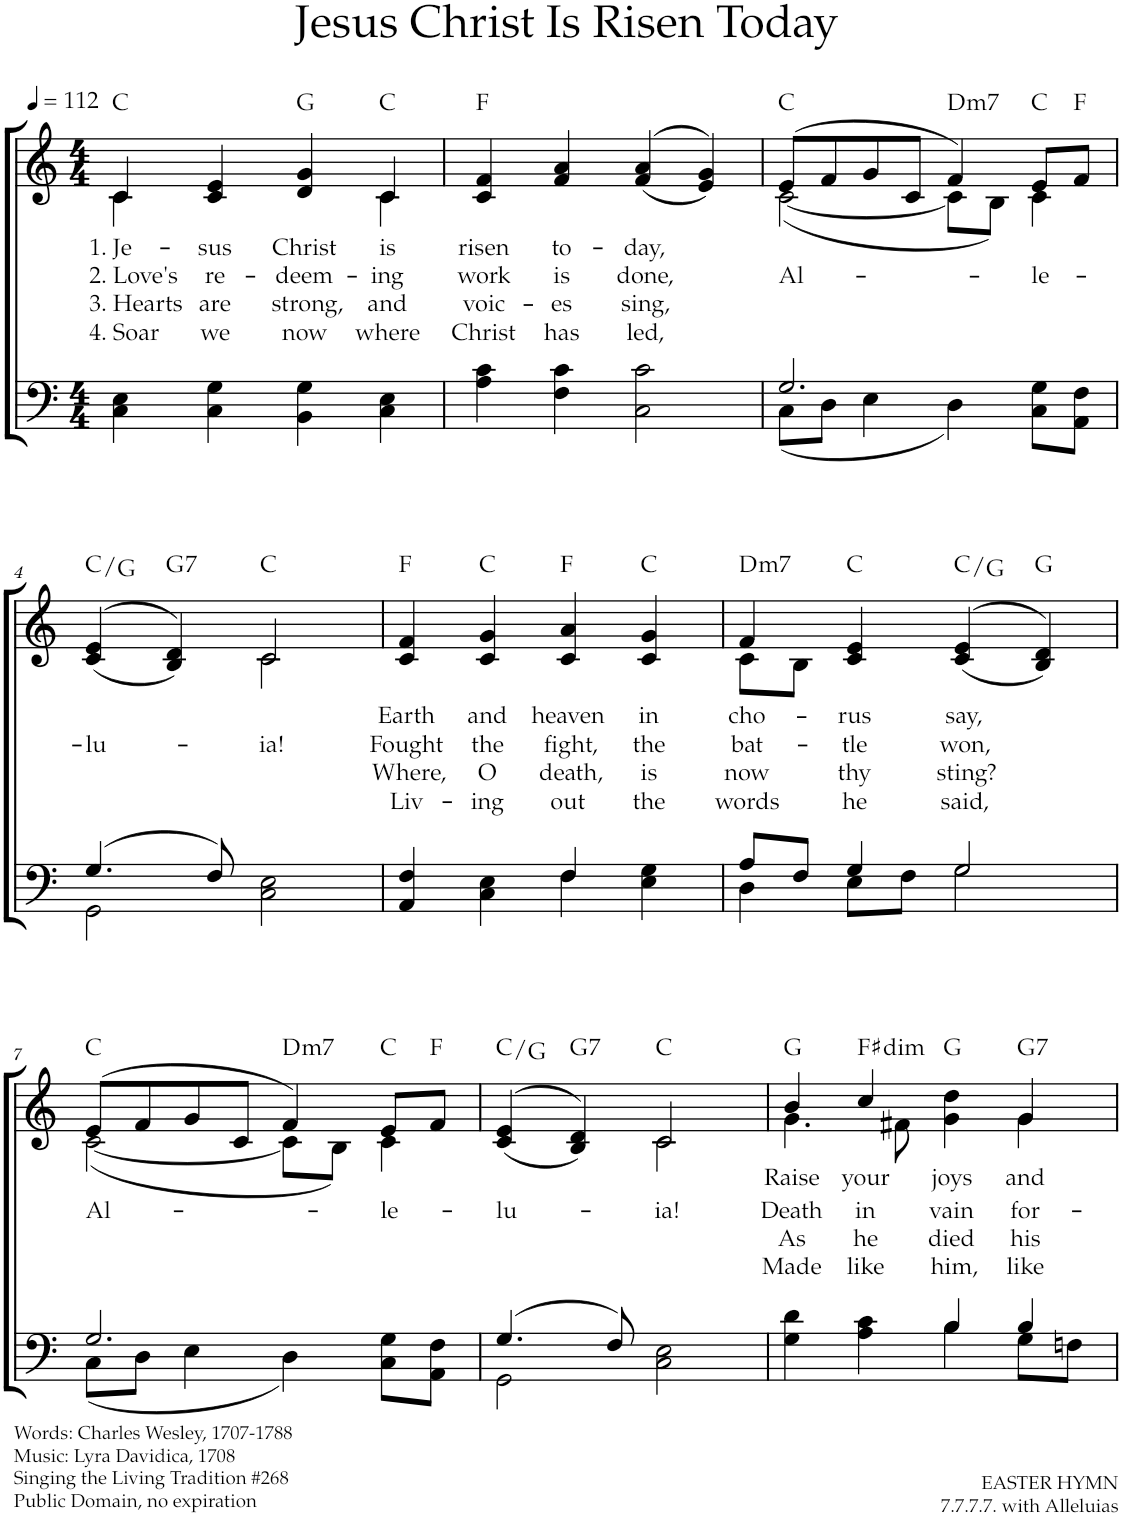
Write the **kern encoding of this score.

**kern	**kern	**text	**text	**text	**text	**harte
*part2	*part1	*part1	*part1	*part1	*part1	*part1
*staff2	*staff1	*staff1	*staff1	*staff1	*staff1	*
*I"Piano	*I"Piano	*	*	*	*	*
*I'Pno	*I'Pno	*	*	*	*	*
*clefF4	*clefG2	*	*	*	*	*
*k[]	*k[]	*	*	*	*	*
*M4/4	*M4/4	*	*	*	*	*
*MM112	*MM112	*	*	*	*	*
=1	=1	=1	=1	=1	=1	=1
!	!	!LO:LY:b	!LO:LY:b	!LO:LY:b	!LO:LY:b	!
*	*^	*	*	*	*	*
4C\ 4E\	4c/	4c\	1. Je-	2. Love's	3. Hearts	4. Soar	C:maj
!	!	!	!LO:LY:b	!LO:LY:b	!LO:LY:b	!LO:LY:b	!
4C\ 4G\	4c/ 4e/	2ryy	-sus	re-	are	we	.
!	!	!	!LO:LY:b	!LO:LY:b	!LO:LY:b	!LO:LY:b	!
4BB\ 4G\	4d/ 4g/	.	Christ	-deem-	strong,	now	G:maj
!	!	!	!LO:LY:b	!LO:LY:b	!LO:LY:b	!LO:LY:b	!
4C\ 4E\	4c/	4c\	is	-ing	and	where	C:maj
=2	=2	=2	=2	=2	=2	=2	=2
!	!	!	!LO:LY:b	!LO:LY:b	!LO:LY:b	!LO:LY:b	!
*	*v	*v	*	*	*	*	*
4A\ 4c\	4c/ 4f/	risen	work	voic-	Christ	.
!	!	!LO:LY:b	!LO:LY:b	!LO:LY:b	!LO:LY:b	!
4F\ 4c\	4f/ 4a/	to-	is	-es	has	.
!	!	!LO:LY:b	!LO:LY:b	!LO:LY:b	!LO:LY:b	!
2C\ 2c\	(>(<4f/ 4a/	-day,	done,	sing,	led,	.
.	4e/ 4g/))	.	.	.	.	.
=3	=3	=3	=3	=3	=3	=3
*^	*	*	*	*	*	*
!	!	!	!	!LO:LY:b	!	!	!
*	*	*^	*	*	*	*	*
2.G/	(<8C\L	(>8e/L	(<[<2c\	.	Al-	.	.	C:maj
.	8D\J	8f/	.	.	.	.	.	.
.	4E\	8g/	.	.	.	.	.	.
.	.	8c/J	.	.	.	.	.	.
!	!	!	!	!	!	!	!	!LO:H:kt=m7
.	4D\)	4f/)	8c\L]	.	.	.	.	D:min7
.	.	.	8B\J)	.	.	.	.	.
!	!	!	!	!	!LO:LY:b	!	!	!
8C\ 8G\L	4ryy	8e/L	4c\	.	-le-	.	.	C:maj
8AA\ 8F\J	.	8f/J	.	.	.	.	.	F:maj
!!LO:LB:g=z	!!
=4	=4	=4	=4	=4	=4	=4	=4	=4
!	!	!	!	!	!LO:LY:b	!	!	!
(>4.G/	2GG\	(<(>4c/ 4e/	2ryy	.	-lu-	.	.	C:maj/5
!	!	!	!	!	!	!	!	!LO:H:kt=7
.	.	4B/ 4d/))	.	.	.	.	.	G:7
8F/)	.	.	.	.	.	.	.	.
!	!	!	!	!	!LO:LY:b	!	!	!
2C\ 2E\	2ryy	2c/	2c\	.	-ia!	.	.	C:maj
=5	=5	=5	=5	=5	=5	=5	=5	=5
!	!	!	!	!LO:LY:b	!LO:LY:b	!LO:LY:b	!LO:LY:b	!
*	*	*v	*v	*	*	*	*	*
4AA/ 4F/	2ryy	4c/ 4f/	Earth	Fought	Where,	Liv-	.
!	!	!	!LO:LY:b	!LO:LY:b	!LO:LY:b	!LO:LY:b	!
4C\ 4E\	.	4c/ 4g/	and	the	O	-ing	.
!	!	!	!LO:LY:b	!LO:LY:b	!LO:LY:b	!LO:LY:b	!
4F\	4F/	4c/ 4a/	heaven	fight,	death,	out	.
!	!	!	!LO:LY:b	!LO:LY:b	!LO:LY:b	!LO:LY:b	!
4E\ 4G\	4ryy	4c/ 4g/	in	the	is	the	.
=6	=6	=6	=6	=6	=6	=6	=6
!	!	!	!LO:LY:b	!LO:LY:b	!LO:LY:b	!LO:LY:b	!LO:H:kt=m7
*	*	*^	*	*	*	*	*
8A/L	4D\	4f/	8c\L	cho-	bat-	now	words	D:min7
8F/J	.	.	8B\J	.	.	.	.	.
!	!	!	!	!LO:LY:b	!LO:LY:b	!LO:LY:b	!LO:LY:b	!
4G/	8E\L	4c/ 4e/	2.ryy	-rus	-tle	thy	he	C:maj
.	8F\J	.	.	.	.	.	.	.
!	!	!	!	!LO:LY:b	!LO:LY:b	!LO:LY:b	!LO:LY:b	!
2G/	2G\	(<(>4c/ 4e/	.	say,	won,	sting?	said,	C:maj/5
.	.	4B/ 4d/))	.	.	.	.	.	G:maj
!!LO:LB:g=z	!!
=7	=7	=7	=7	=7	=7	=7	=7	=7
!	!	!	!	!	!LO:LY:b	!	!	!
2.G/	(<8C\L	(>8e/L	(<[<2c\	.	Al-	.	.	C:maj
.	8D\J	8f/	.	.	.	.	.	.
.	4E\	8g/	.	.	.	.	.	.
.	.	8c/J	.	.	.	.	.	.
!	!	!	!	!	!	!	!	!LO:H:kt=m7
.	4D\)	4f/)	8c\L]	.	.	.	.	D:min7
.	.	.	8B\J)	.	.	.	.	.
!	!	!	!	!	!LO:LY:b	!	!	!
8C\ 8G\L	4ryy	8e/L	4c\	.	-le-	.	.	C:maj
8AA\ 8F\J	.	8f/J	.	.	.	.	.	F:maj
=8	=8	=8	=8	=8	=8	=8	=8	=8
!	!	!	!	!	!LO:LY:b	!	!	!
(>4.G/	2GG\	(<(>4c/ 4e/	2ryy	.	-lu-	.	.	C:maj/5
!	!	!	!	!	!	!	!	!LO:H:kt=7
.	.	4B/ 4d/))	.	.	.	.	.	G:7
8F/)	.	.	.	.	.	.	.	.
!	!	!	!	!	!LO:LY:b	!	!	!
2C\ 2E\	2ryy	2c/	2c\	.	-ia!	.	.	C:maj
=9	=9	=9	=9	=9	=9	=9	=9	=9
!	!	!	!	!LO:LY:b	!LO:LY:b	!LO:LY:b	!LO:LY:b	!
4G\ 4d\	2ryy	4b/	4.g\	Raise	Death	As	Made	G:maj
!	!	!	!	!LO:LY:b	!LO:LY:b	!LO:LY:b	!LO:LY:b	!LO:H:kt=dim
4A\ 4c\	.	4cc/	.	your	in	he	like	F#:dim
.	.	.	8f#X\	.	.	.	.	.
!	!	!	!	!LO:LY:b	!LO:LY:b	!LO:LY:b	!LO:LY:b	!
4B/	4B\	4g\ 4dd\	4ryy	joys	vain	died	him,	G:maj
!	!	!	!	!LO:LY:b	!LO:LY:b	!LO:LY:b	!LO:LY:b	!LO:H:kt=7
8G\L	4B/	4g/	4g\	and	for-	his	like	G:7
8Fn\J	.	.	.	.	.	.	.	.
*v	*v	*	*	*	*	*	*	*
*	*v	*v	*	*	*	*	*
=	=	=	=	=	=	=
*-	*-	*-	*-	*-	*-	*-
